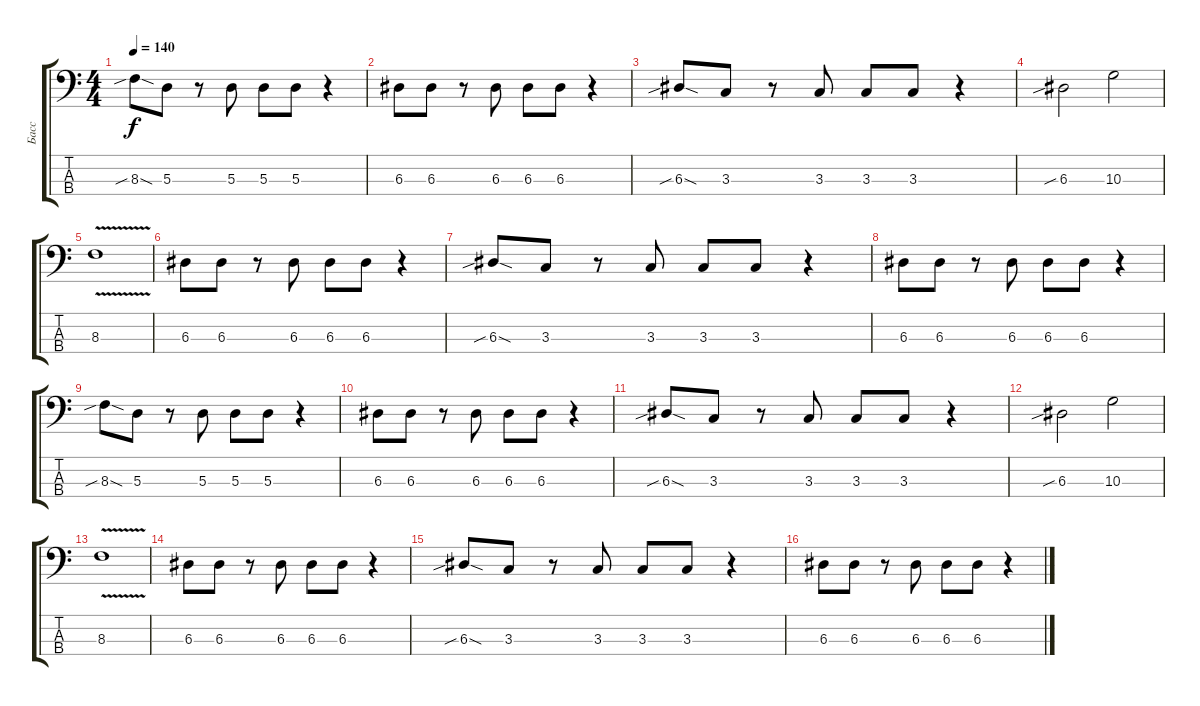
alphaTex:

\track ("Басс" "Басс") {instrument electricbassfinger}
\staff {score tabs}
\tuning (G2 D2 A1 E1) {hide}
\ts (4 4)
\tempo 140
\clef f4
\ks c
8.3{sib sod}.8{dy f} 5.3.8 r.8 5.3.8 5.3.8 5.3.8 r.4 |
6.3.8 6.3.8 r.8 6.3.8 6.3.8 6.3.8 r.4 |
6.3{sib sod}.8 3.3.8 r.8 3.3.8 3.3.8 3.3.8 r.4 |
6.3{sib}.2 10.3.2 |
8.3{v}.1 |
6.3.8 6.3.8 r.8 6.3.8 6.3.8 6.3.8 r.4 |
6.3{sib sod}.8 3.3.8 r.8 3.3.8 3.3.8 3.3.8 r.4 |
6.3.8 6.3.8 r.8 6.3.8 6.3.8 6.3.8 r.4 |
8.3{sib sod}.8 5.3.8 r.8 5.3.8 5.3.8 5.3.8 r.4 |
6.3.8 6.3.8 r.8 6.3.8 6.3.8 6.3.8 r.4 |
6.3{sib sod}.8 3.3.8 r.8 3.3.8 3.3.8 3.3.8 r.4 |
6.3{sib}.2 10.3.2 |
8.3{v}.1 |
6.3.8 6.3.8 r.8 6.3.8 6.3.8 6.3.8 r.4 |
6.3{sib sod}.8 3.3.8 r.8 3.3.8 3.3.8 3.3.8 r.4 |
6.3.8 6.3.8 r.8 6.3.8 6.3.8 6.3.8 r.4
